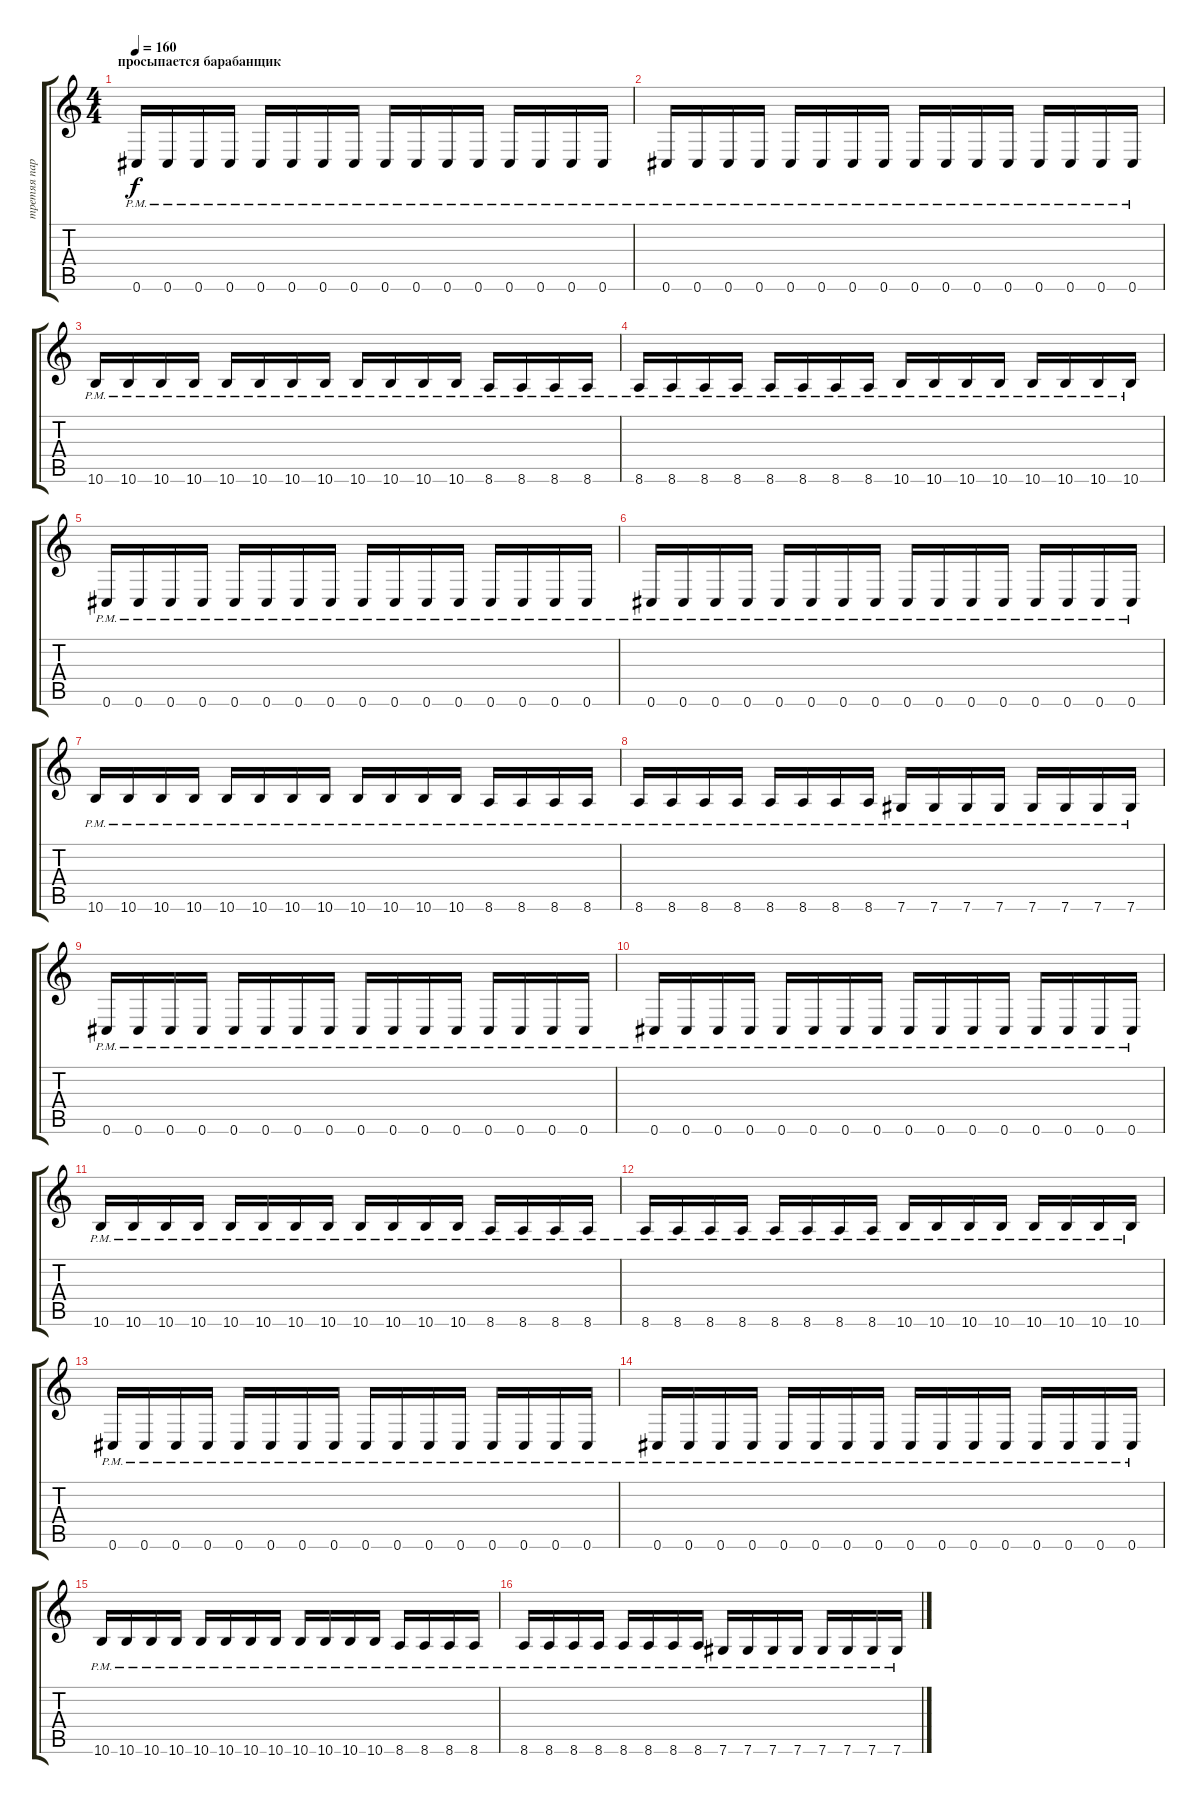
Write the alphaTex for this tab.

\track ("третяя партия , оно же СОЛО" "третяя пар") {instrument distortionguitar}
\staff {score tabs}
\tuning (Eb4 Bb3 Gb3 Db3 Ab2 Db2) {hide}
\ts (4 4)
\section ("" "просыпается барабанщик")
\tempo 160
\clef g2
\ks c
0.6{pm}.16{dy f} 0.6{pm}.16 0.6{pm}.16 0.6{pm}.16 0.6{pm}.16 0.6{pm}.16 0.6{pm}.16 0.6{pm}.16 0.6{pm}.16 0.6{pm}.16 0.6{pm}.16 0.6{pm}.16 0.6{pm}.16 0.6{pm}.16 0.6{pm}.16 0.6{pm}.16 |
0.6{pm}.16 0.6{pm}.16 0.6{pm}.16 0.6{pm}.16 0.6{pm}.16 0.6{pm}.16 0.6{pm}.16 0.6{pm}.16 0.6{pm}.16 0.6{pm}.16 0.6{pm}.16 0.6{pm}.16 0.6{pm}.16 0.6{pm}.16 0.6{pm}.16 0.6{pm}.16 |
10.6{pm}.16 10.6{pm}.16 10.6{pm}.16 10.6{pm}.16 10.6{pm}.16 10.6{pm}.16 10.6{pm}.16 10.6{pm}.16 10.6{pm}.16 10.6{pm}.16 10.6{pm}.16 10.6{pm}.16 8.6{pm}.16 8.6{pm}.16 8.6{pm}.16 8.6{pm}.16 |
8.6{pm}.16 8.6{pm}.16 8.6{pm}.16 8.6{pm}.16 8.6{pm}.16 8.6{pm}.16 8.6{pm}.16 8.6{pm}.16 10.6{pm}.16 10.6{pm}.16 10.6{pm}.16 10.6{pm}.16 10.6{pm}.16 10.6{pm}.16 10.6{pm}.16 10.6{pm}.16 |
0.6{pm}.16 0.6{pm}.16 0.6{pm}.16 0.6{pm}.16 0.6{pm}.16 0.6{pm}.16 0.6{pm}.16 0.6{pm}.16 0.6{pm}.16 0.6{pm}.16 0.6{pm}.16 0.6{pm}.16 0.6{pm}.16 0.6{pm}.16 0.6{pm}.16 0.6{pm}.16 |
0.6{pm}.16 0.6{pm}.16 0.6{pm}.16 0.6{pm}.16 0.6{pm}.16 0.6{pm}.16 0.6{pm}.16 0.6{pm}.16 0.6{pm}.16 0.6{pm}.16 0.6{pm}.16 0.6{pm}.16 0.6{pm}.16 0.6{pm}.16 0.6{pm}.16 0.6{pm}.16 |
10.6{pm}.16 10.6{pm}.16 10.6{pm}.16 10.6{pm}.16 10.6{pm}.16 10.6{pm}.16 10.6{pm}.16 10.6{pm}.16 10.6{pm}.16 10.6{pm}.16 10.6{pm}.16 10.6{pm}.16 8.6{pm}.16 8.6{pm}.16 8.6{pm}.16 8.6{pm}.16 |
8.6{pm}.16 8.6{pm}.16 8.6{pm}.16 8.6{pm}.16 8.6{pm}.16 8.6{pm}.16 8.6{pm}.16 8.6{pm}.16 7.6{pm}.16 7.6{pm}.16 7.6{pm}.16 7.6{pm}.16 7.6{pm}.16 7.6{pm}.16 7.6{pm}.16 7.6{pm}.16 |
0.6{pm}.16 0.6{pm}.16 0.6{pm}.16 0.6{pm}.16 0.6{pm}.16 0.6{pm}.16 0.6{pm}.16 0.6{pm}.16 0.6{pm}.16 0.6{pm}.16 0.6{pm}.16 0.6{pm}.16 0.6{pm}.16 0.6{pm}.16 0.6{pm}.16 0.6{pm}.16 |
0.6{pm}.16 0.6{pm}.16 0.6{pm}.16 0.6{pm}.16 0.6{pm}.16 0.6{pm}.16 0.6{pm}.16 0.6{pm}.16 0.6{pm}.16 0.6{pm}.16 0.6{pm}.16 0.6{pm}.16 0.6{pm}.16 0.6{pm}.16 0.6{pm}.16 0.6{pm}.16 |
10.6{pm}.16 10.6{pm}.16 10.6{pm}.16 10.6{pm}.16 10.6{pm}.16 10.6{pm}.16 10.6{pm}.16 10.6{pm}.16 10.6{pm}.16 10.6{pm}.16 10.6{pm}.16 10.6{pm}.16 8.6{pm}.16 8.6{pm}.16 8.6{pm}.16 8.6{pm}.16 |
8.6{pm}.16 8.6{pm}.16 8.6{pm}.16 8.6{pm}.16 8.6{pm}.16 8.6{pm}.16 8.6{pm}.16 8.6{pm}.16 10.6{pm}.16 10.6{pm}.16 10.6{pm}.16 10.6{pm}.16 10.6{pm}.16 10.6{pm}.16 10.6{pm}.16 10.6{pm}.16 |
0.6{pm}.16 0.6{pm}.16 0.6{pm}.16 0.6{pm}.16 0.6{pm}.16 0.6{pm}.16 0.6{pm}.16 0.6{pm}.16 0.6{pm}.16 0.6{pm}.16 0.6{pm}.16 0.6{pm}.16 0.6{pm}.16 0.6{pm}.16 0.6{pm}.16 0.6{pm}.16 |
0.6{pm}.16 0.6{pm}.16 0.6{pm}.16 0.6{pm}.16 0.6{pm}.16 0.6{pm}.16 0.6{pm}.16 0.6{pm}.16 0.6{pm}.16 0.6{pm}.16 0.6{pm}.16 0.6{pm}.16 0.6{pm}.16 0.6{pm}.16 0.6{pm}.16 0.6{pm}.16 |
10.6{pm}.16 10.6{pm}.16 10.6{pm}.16 10.6{pm}.16 10.6{pm}.16 10.6{pm}.16 10.6{pm}.16 10.6{pm}.16 10.6{pm}.16 10.6{pm}.16 10.6{pm}.16 10.6{pm}.16 8.6{pm}.16 8.6{pm}.16 8.6{pm}.16 8.6{pm}.16 |
8.6{pm}.16 8.6{pm}.16 8.6{pm}.16 8.6{pm}.16 8.6{pm}.16 8.6{pm}.16 8.6{pm}.16 8.6{pm}.16 7.6{pm}.16 7.6{pm}.16 7.6{pm}.16 7.6{pm}.16 7.6{pm}.16 7.6{pm}.16 7.6{pm}.16 7.6{pm}.16
